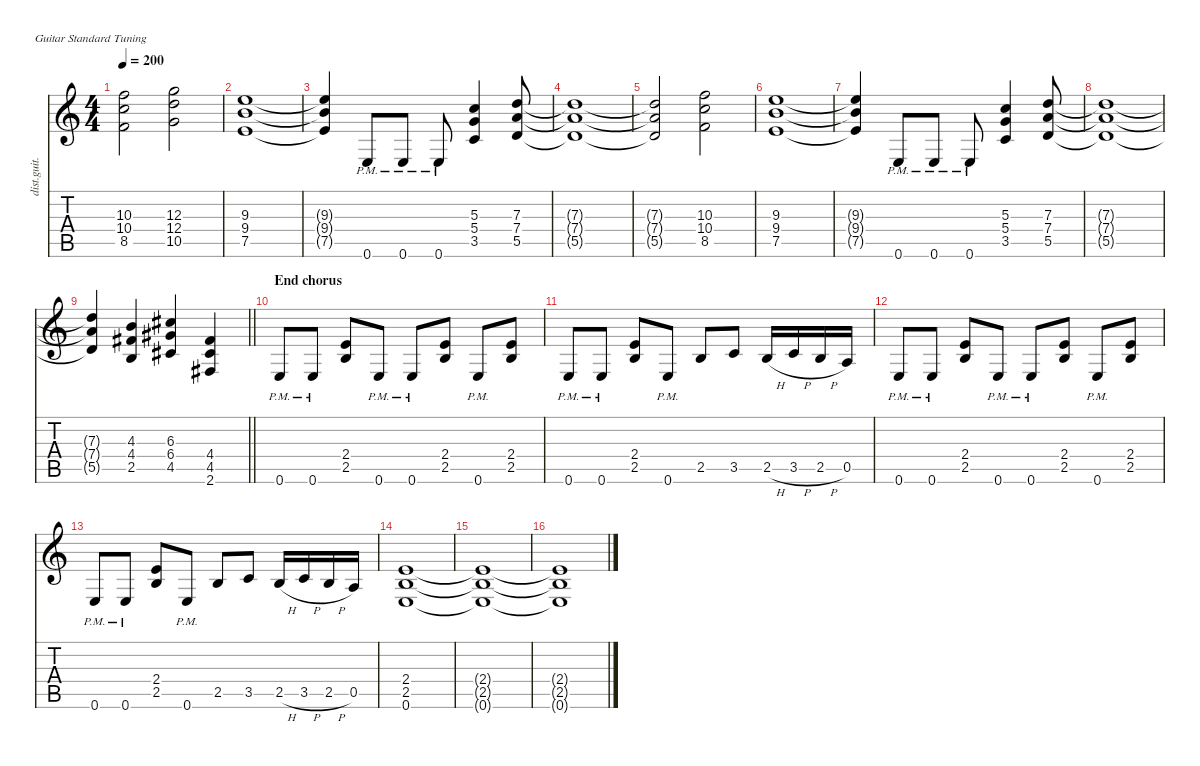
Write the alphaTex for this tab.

\defaultSystemsLayout 4
\hideDynamics
\bracketExtendMode nobrackets
\otherSystemsTrackNameOrientation horizontal
\track ("James Hetfield (Guitar)" "dist.guit.") {instrument distortionguitar}
\staff {score tabs}
\tuning (E4 B3 G3 D3 A2 E2)
\ts (4 4)
\tempo 200
\clef g2
\ks c
(10.3 10.4 8.5).2{dy f beam Down} (12.3 12.4 10.5).2{beam Down} |
(9.3 9.4 7.5).1{beam Up} |
(9.3{t} 9.4{t} 7.5{t}).4{beam Up} 0.6{pm}.8{beam Up} 0.6{pm}.8{beam Up} 0.6{pm}.8{beam Up} (5.3 5.4 3.5).4{beam Up} (7.3 7.4 5.5).8{beam Up} |
(7.3{t} 7.4{t} 5.5{t}).1{beam Up} |
(7.3{t} 7.4{t} 5.5{t}).2{beam Up} (10.3 10.4 8.5).2{beam Down} |
(9.3 9.4 7.5).1{beam Up} |
(9.3{t} 9.4{t} 7.5{t}).4{beam Up} 0.6{pm}.8{beam Up} 0.6{pm}.8{beam Up} 0.6{pm}.8{beam Up} (5.3 5.4 3.5).4{beam Up} (7.3 7.4 5.5).8{beam Up} |
(7.3{t} 7.4{t} 5.5{t}).1{beam Up} |
\barLineRight lightlight
(7.3{t} 7.4{t} 5.5{t}).4{beam Up} (4.3 4.4{acc #} 2.5).4{beam Up} (6.3{acc #} 6.4{acc #} 4.5{acc #}).4{beam Up} (4.4{acc #} 4.5{acc #} 2.6{acc #}).4{beam Up} |
\section ("" "End chorus")
0.6{pm}.8{beam Up} 0.6{pm}.8{beam Up} (2.4 2.5).8{beam Up} 0.6{pm}.8{beam Up} 0.6{pm}.8{beam Up} (2.4 2.5).8{beam Up} 0.6{pm}.8{beam Up} (2.4 2.5).8{beam Up} |
0.6{pm}.8{beam Up} 0.6{pm}.8{beam Up} (2.4 2.5).8{beam Up} 0.6{pm}.8{beam Up} 2.5.8{beam Up} 3.5.8{beam Up} 2.5{h}.16{beam Up} 3.5{h}.16{beam Up} 2.5{h}.16{beam Up} 0.5.16{beam Up} |
0.6{pm}.8{beam Up} 0.6{pm}.8{beam Up} (2.4 2.5).8{beam Up} 0.6{pm}.8{beam Up} 0.6{pm}.8{beam Up} (2.4 2.5).8{beam Up} 0.6{pm}.8{beam Up} (2.4 2.5).8{beam Up} |
0.6{pm}.8{beam Up} 0.6{pm}.8{beam Up} (2.4 2.5).8{beam Up} 0.6{pm}.8{beam Up} 2.5.8{beam Up} 3.5.8{beam Up} 2.5{h}.16{beam Up} 3.5{h}.16{beam Up} 2.5{h}.16{beam Up} 0.5.16{beam Up} |
(2.4 2.5 0.6).1{beam Up} |
(2.4{t} 2.5{t} 0.6{t}).1{beam Up} |
(2.4{t} 2.5{t} 0.6{t}).1{beam Up}
